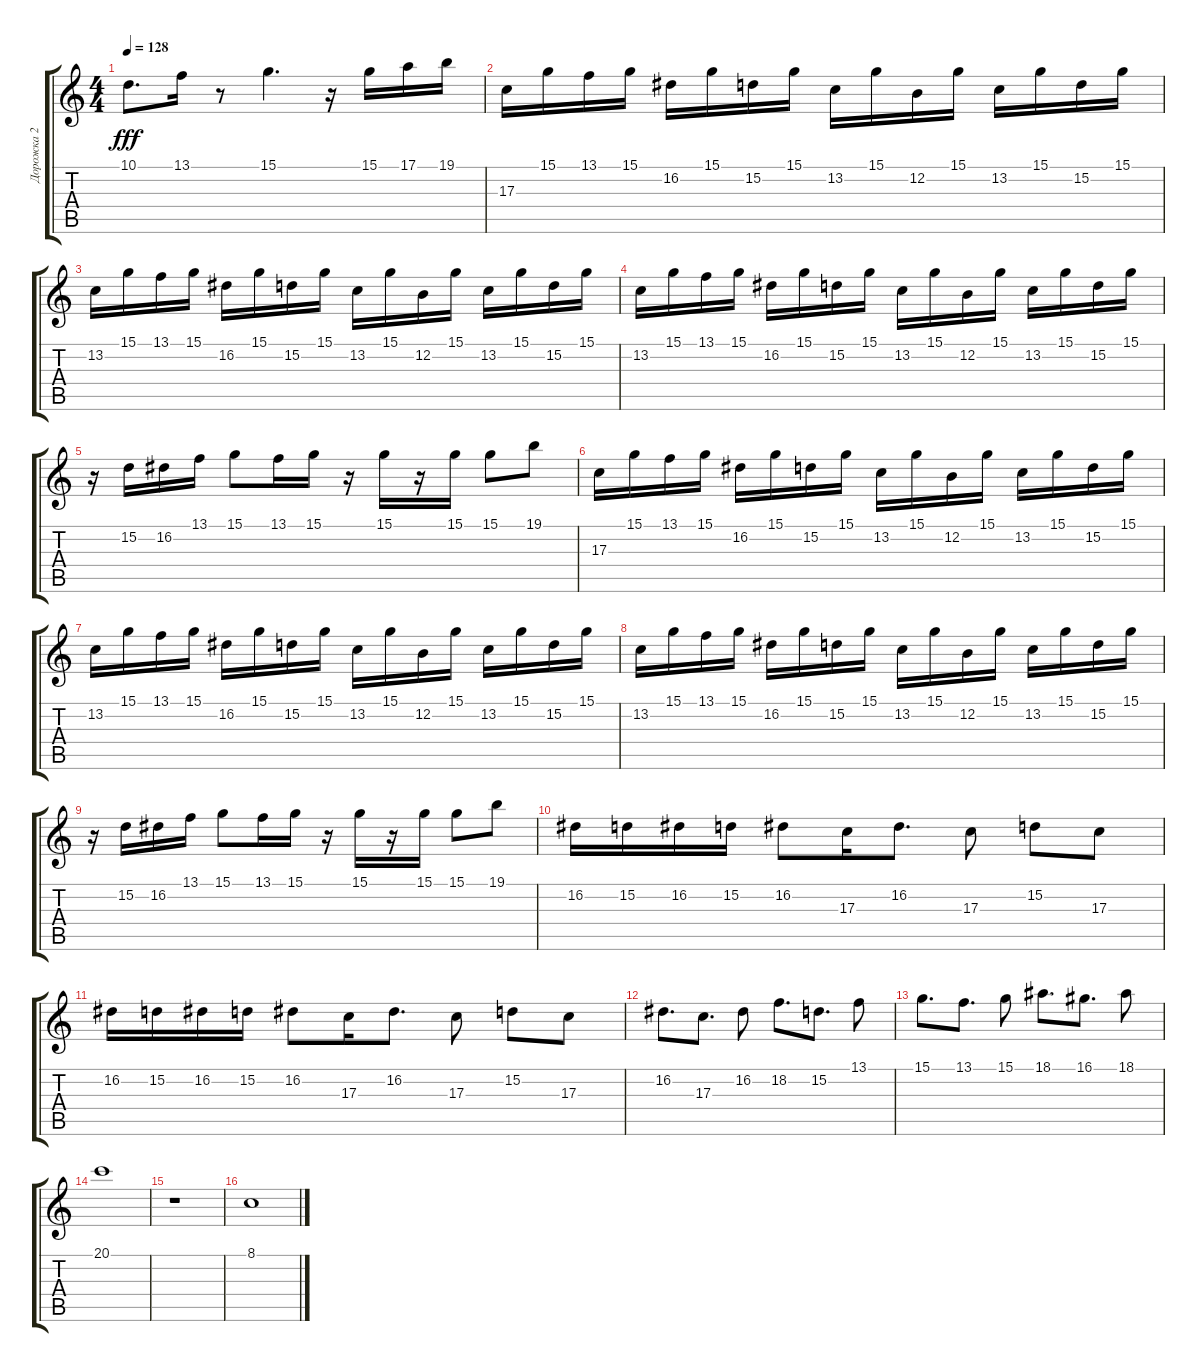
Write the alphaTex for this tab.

\track ("Дорожка 2" "Дорожка 2") {instrument lead2sawtooth}
\staff {score tabs}
\tuning (E4 B3 G3 D3 A2 E2) {hide}
\ts (4 4)
\tempo 128
\clef g2
\ks c
10.1.8{d dy fff} 13.1.16 r.8 15.1.4{d} r.16 15.1.16 17.1.16 19.1.16 |
17.3.16 15.1.16 13.1.16 15.1.16 16.2.16 15.1.16 15.2.16 15.1.16 13.2.16 15.1.16 12.2.16 15.1.16 13.2.16 15.1.16 15.2.16 15.1.16 |
13.2.16 15.1.16 13.1.16 15.1.16 16.2.16 15.1.16 15.2.16 15.1.16 13.2.16 15.1.16 12.2.16 15.1.16 13.2.16 15.1.16 15.2.16 15.1.16 |
13.2.16 15.1.16 13.1.16 15.1.16 16.2.16 15.1.16 15.2.16 15.1.16 13.2.16 15.1.16 12.2.16 15.1.16 13.2.16 15.1.16 15.2.16 15.1.16 |
r.16 15.2.16 16.2.16 13.1.16 15.1.8 13.1.16 15.1.16 r.16 15.1.16 r.16 15.1.16 15.1.8 19.1.8 |
17.3.16 15.1.16 13.1.16 15.1.16 16.2.16 15.1.16 15.2.16 15.1.16 13.2.16 15.1.16 12.2.16 15.1.16 13.2.16 15.1.16 15.2.16 15.1.16 |
13.2.16 15.1.16 13.1.16 15.1.16 16.2.16 15.1.16 15.2.16 15.1.16 13.2.16 15.1.16 12.2.16 15.1.16 13.2.16 15.1.16 15.2.16 15.1.16 |
13.2.16 15.1.16 13.1.16 15.1.16 16.2.16 15.1.16 15.2.16 15.1.16 13.2.16 15.1.16 12.2.16 15.1.16 13.2.16 15.1.16 15.2.16 15.1.16 |
r.16 15.2.16 16.2.16 13.1.16 15.1.8 13.1.16 15.1.16 r.16 15.1.16 r.16 15.1.16 15.1.8 19.1.8 |
16.2.16 15.2.16 16.2.16 15.2.16 16.2.8 17.3.16 16.2.8{d} 17.3.8 15.2.8 17.3.8 |
16.2.16 15.2.16 16.2.16 15.2.16 16.2.8 17.3.16 16.2.8{d} 17.3.8 15.2.8 17.3.8 |
16.2.8{d} 17.3.8{d} 16.2.8 18.2.8{d} 15.2.8{d} 13.1.8 |
15.1.8{d} 13.1.8{d} 15.1.8 18.1.8{d} 16.1.8{d} 18.1.8 |
20.1.1 |
r.1 |
8.1.1
